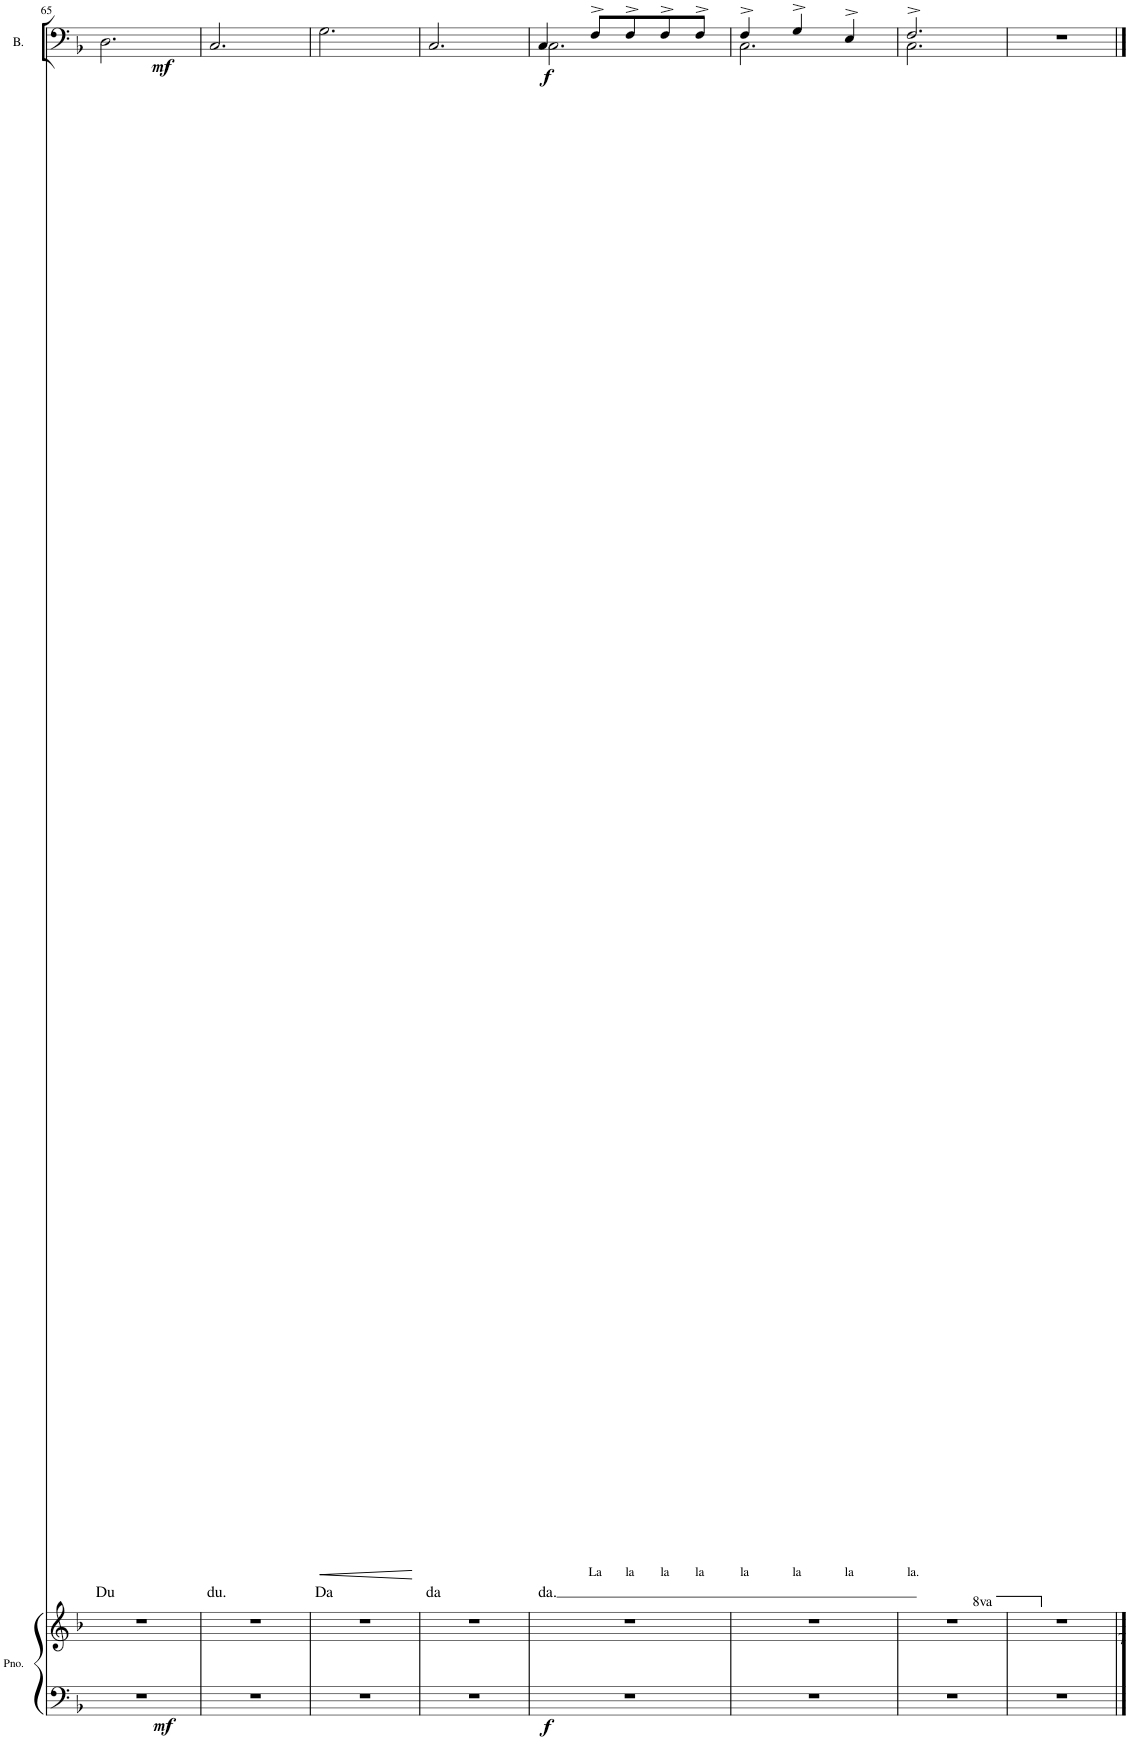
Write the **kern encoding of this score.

**kern	**text	**dynam
*part1	*part1	*part1
*staff1	*staff1	*staff1
*I"Bass	*	*
*I'B.	*	*
!!LO:PB:g=z
*clefF4	*	*
*k[b-]	*	*
*M3/4	*	*
=65	=65	=65
!	!LO:LY:b	!LO:DY:b
2.D\	Du	mf
=66	=66	=66
!	!LO:LY:b	!
2.C/	du.	.
=67	=67	=67
!	!LO:LY:b	!LO:HP:b
2.G\	Da	<
.	.	[
=68	=68	=68
!	!LO:LY:b	!
2.C/	da	.
=69	=69	=69
!	!LO:LY:b	!LO:DY:b
*^	*	*
4C/	2.C\	da.	f
!	!	!LO:LY:b	!
8F^/L	.	La	.
!	!	!LO:LY:b	!
8F^/	.	la	.
!	!	!LO:LY:b	!
8F^/	.	la	.
!	!	!LO:LY:b	!
8F^/J	.	la	.
=70	=70	=70	=70
!	!	!LO:LY:b	!
4F^/	2.C\	la	.
!	!	!LO:LY:b	!
4G^/	.	la	.
!	!	!LO:LY:b	!
4E^/	.	la	.
=71	=71	=71	=71
!	!	!LO:LY:b	!
2.F^/	2.C\	la.	.
*v	*v	*	*
=72	=72	=72
2.r	.	.
==	==	==
*-	*-	*-
